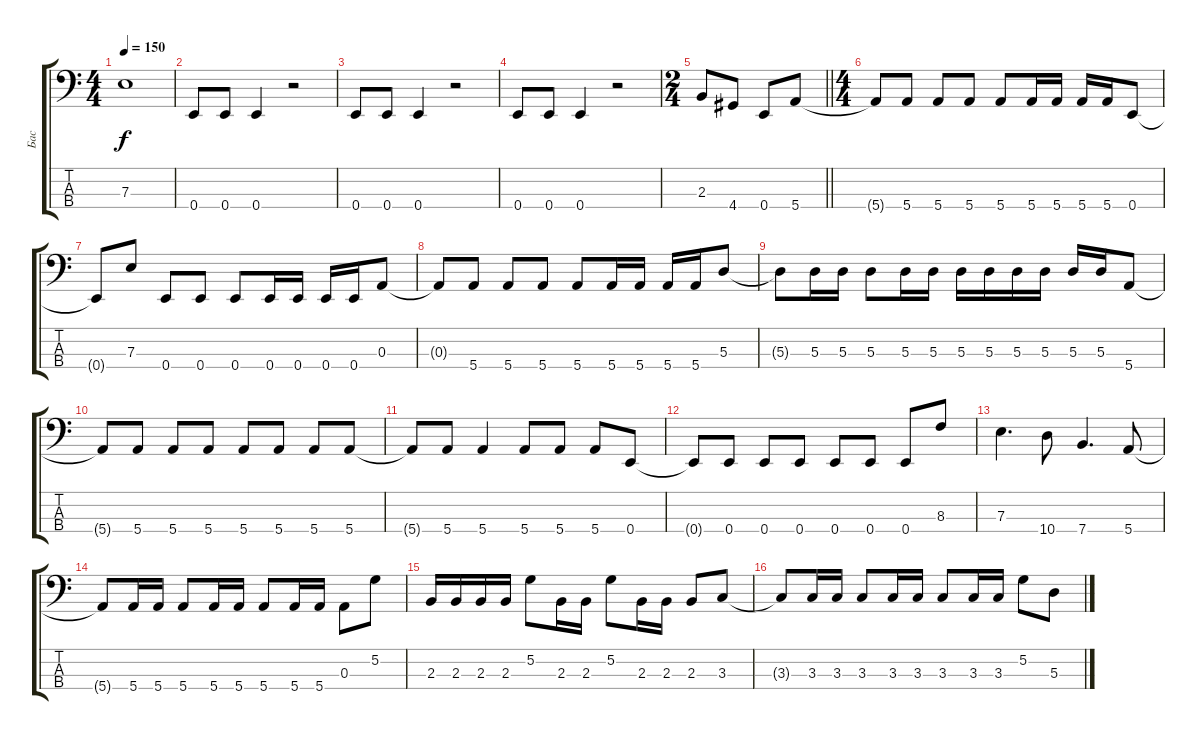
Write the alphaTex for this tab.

\track ("Бас" "Бас") {instrument electricbasspick}
\staff {score tabs}
\tuning (G2 D2 A1 E1) {hide}
\ts (4 4)
\tempo 150
\clef f4
\ks c
7.3.1{dy f} |
0.4.8 0.4.8 0.4.4 r.2 |
0.4.8 0.4.8 0.4.4 r.2 |
0.4.8 0.4.8 0.4.4 r.2 |
\ts (2 4)
\barLineRight lightlight
2.3.8 4.4.8 0.4.8 5.4.8 |
\ts (4 4)
5.4{t}.8 5.4.8 5.4.8 5.4.8 5.4.8 5.4.16 5.4.16 5.4.16 5.4.16 0.4.8 |
0.4{t}.8 7.3.8 0.4.8 0.4.8 0.4.8 0.4.16 0.4.16 0.4.16 0.4.16 0.3.8 |
0.3{t}.8 5.4.8 5.4.8 5.4.8 5.4.8 5.4.16 5.4.16 5.4.16 5.4.16 5.3.8 |
5.3{t}.8 5.3.16 5.3.16 5.3.8 5.3.16 5.3.16 5.3.16 5.3.16 5.3.16 5.3.16 5.3.16 5.3.16 5.4.8 |
5.4{t}.8 5.4.8 5.4.8 5.4.8 5.4.8 5.4.8 5.4.8 5.4.8 |
5.4{t}.8 5.4.8 5.4.4 5.4.8 5.4.8 5.4.8 0.4.8 |
0.4{t}.8 0.4.8 0.4.8 0.4.8 0.4.8 0.4.8 0.4.8 8.3.8 |
7.3.4{d} 10.4.8 7.4.4{d} 5.4.8 |
5.4{t}.8 5.4.16 5.4.16 5.4.8 5.4.16 5.4.16 5.4.8 5.4.16 5.4.16 0.3.8 5.2.8 |
2.3.16 2.3.16 2.3.16 2.3.16 5.2.8 2.3.16 2.3.16 5.2.8 2.3.16 2.3.16 2.3.8 3.3.8 |
3.3{t}.8 3.3.16 3.3.16 3.3.8 3.3.16 3.3.16 3.3.8 3.3.16 3.3.16 5.2.8 5.3.8
